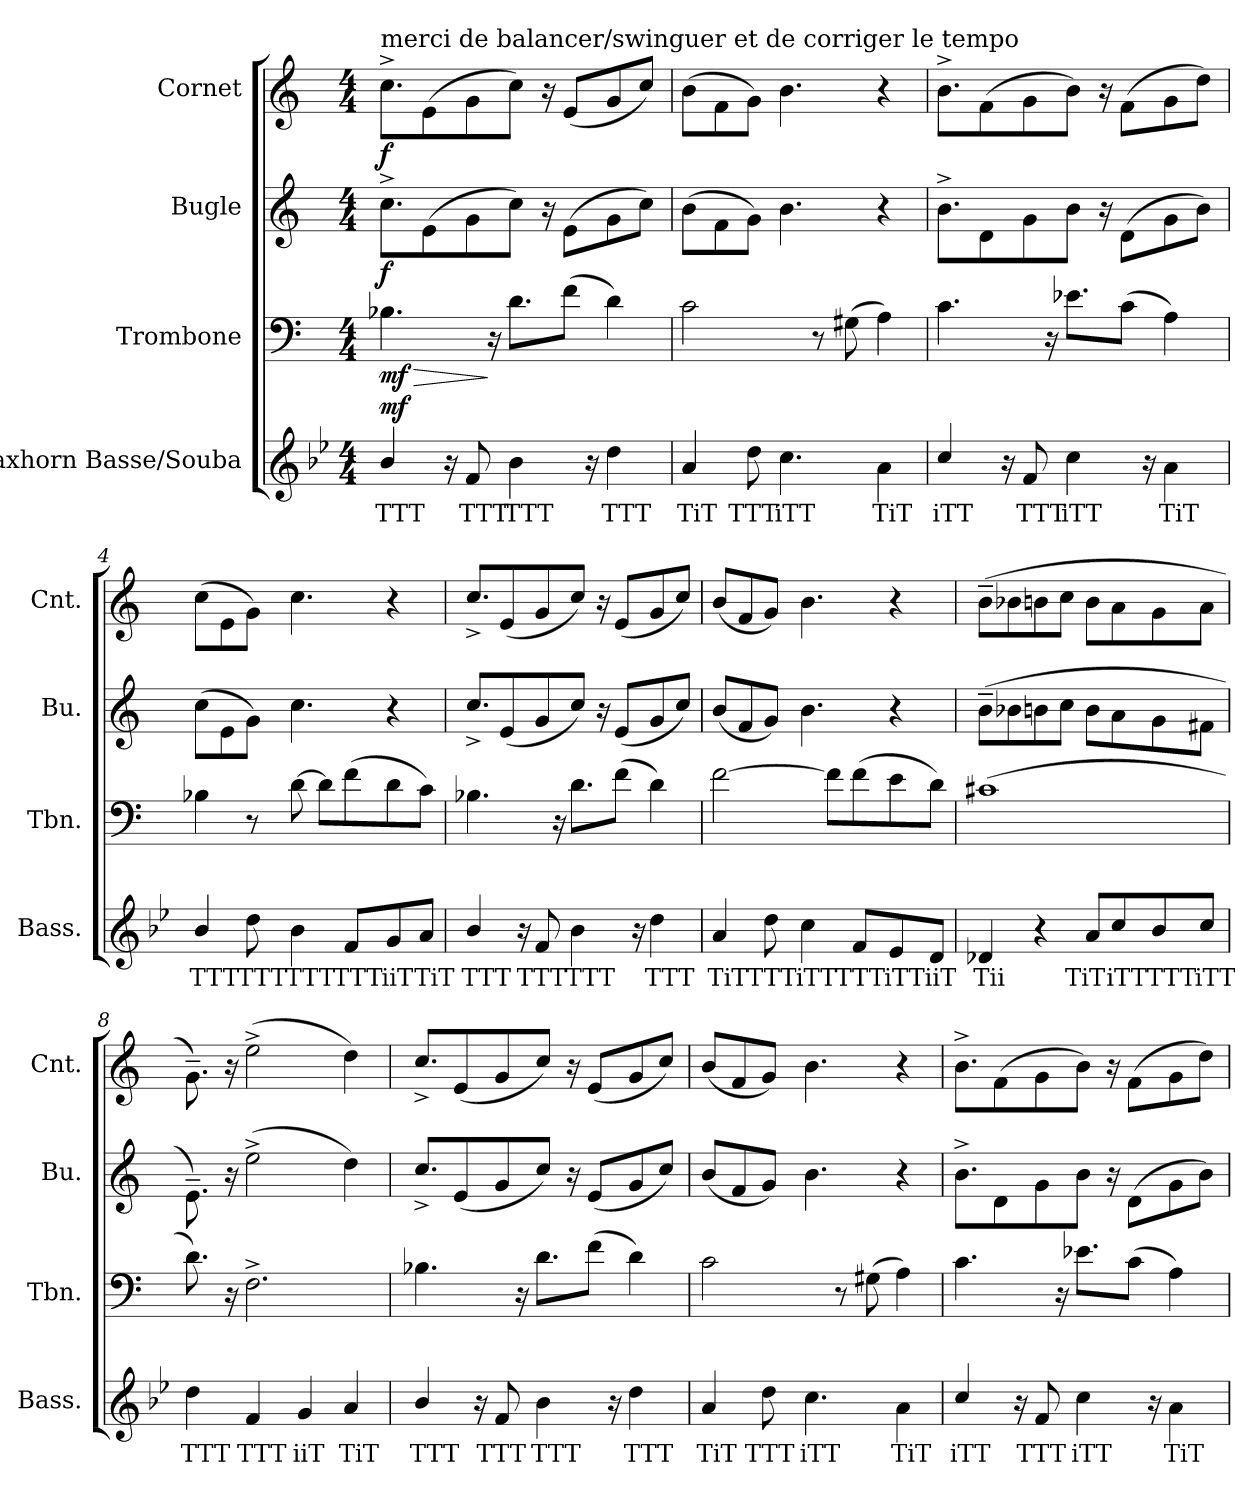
**kern	**text	**dynam	**kern	**dynam	**kern	**dynam	**kern	**dynam
*part4	*part4	*part4	*part3	*part3	*part2	*part2	*part1	*part1
*staff4	*staff4	*staff4	*staff3	*staff3	*staff2	*staff2	*staff1	*staff1
*I"Saxhorn Basse/Souba	*	*	*I"Trombone	*	*I"Bugle	*	*I"Cornet	*
*I'Bass.	*	*	*I'Tbn.	*	*I'Bu.	*	*I'Cnt.	*
*clefG2	*	*	*clefF4	*	*clefG2	*	*clefG2	*
*ITrd8c14	*	*	*	*	*ITrd1c2	*	*ITrd1c2	*
*k[b-e-]	*	*	*k[]	*	*k[b-e-]	*	*k[b-e-]	*
*M4/4	*	*	*M4/4	*	*M4/4	*	*M4/4	*
*MM150	*	*	*MM150	*	*MM150	*	*MM150	*
=1	=1	=1	=1	=1	=1	=1	=1	=1
!	!	!	!	!	!	!	!LO:TX:a:t=merci de balancer/swinguer et de corriger le tempo	!
!	!LO:LY:b	!LO:DY:b	!	!LO:HP:b	!	!	!	!
!	!	!	!	!LO:DY:n=1:b	!	!LO:DY:b	!	!LO:DY:b
4B-/	TTT	mf	4.B-X\	> mf	8.b-^\L	f	8.b-^\L	f
.	.	.	.	.	(>8d\	.	(>8d\	.
16r	.	.	.	.	.	.	.	.
!	!LO:LY:b	!	!	!	!	!	!	!
8F/	TTT	.	.	.	8f\	.	8f\	.
.	.	.	16r	]	.	.	.	.
!	!LO:LY:b	!	!	!	!	!	!	!
4B-\	TTT	.	8.d\L	.	8b-\J)	.	8b-\J)	.
.	.	.	.	.	16r	.	16r	.
.	.	.	(>8f\J	.	(>8d\L	.	(>8d/L	.
16r	.	.	.	.	.	.	.	.
!	!LO:LY:b	!	!	!	!	!	!	!
4d\	TTT	.	4d\)	.	8f\	.	8f/	.
.	.	.	.	.	8b-\J)	.	8b-/J)	.
=2	=2	=2	=2	=2	=2	=2	=2	=2
!	!LO:LY:b	!	!	!	!	!	!	!
4A/	TiT	.	2c\	.	(>8a\L	.	(>8a\L	.
.	.	.	.	.	8e-\	.	8e-\	.
!	!LO:LY:b	!	!	!	!	!	!	!
8d\	TTT	.	.	.	8f\J)	.	8f\J)	.
!	!LO:LY:b	!	!	!	!	!	!	!
4.c\	iTT	.	.	.	4.a\	.	4.a\	.
.	.	.	8r	.	.	.	.	.
.	.	.	(>8G#X\	.	.	.	.	.
!	!LO:LY:b	!	!	!	!	!	!	!
4A\	TiT	.	4A\)	.	4r	.	4r	.
!!LO:LB:g=z
=3	=3	=3	=3	=3	=3	=3	=3	=3
!	!LO:LY:b	!	!	!	!	!	!	!
4c/	iTT	.	4.c\	.	8.a^\L	.	8.a^\L	.
.	.	.	.	.	8c\	.	(>8e-\	.
16r	.	.	.	.	.	.	.	.
!	!LO:LY:b	!	!	!	!	!	!	!
8F/	TTT	.	.	.	8f\	.	8f\	.
.	.	.	16r	.	.	.	.	.
!	!LO:LY:b	!	!	!	!	!	!	!
4c\	iTT	.	8.e-X\L	.	8a\J	.	8a\J)	.
.	.	.	.	.	16r	.	16r	.
.	.	.	(>8c\J	.	(>8c\L	.	(>8e-\L	.
16r	.	.	.	.	.	.	.	.
!	!LO:LY:b	!	!	!	!	!	!	!
4A\	TiT	.	4A\)	.	8f\	.	8f\	.
.	.	.	.	.	8a\J)	.	8cc\J)	.
=4	=4	=4	=4	=4	=4	=4	=4	=4
!	!LO:LY:b	!	!	!	!	!	!	!
4B-/	TTT	.	4B-X\	.	(>8b-\L	.	(>8b-\L	.
.	.	.	.	.	8d\	.	8d\	.
!	!LO:LY:b	!	!	!	!	!	!	!
8d\	TTT	.	8r	.	8f\J)	.	8f\J)	.
!	!LO:LY:b	!	!	!	!	!	!	!
4B-\	TTT	.	[8d\	.	4.b-\	.	4.b-\	.
.	.	.	8d\L]	.	.	.	.	.
!	!LO:LY:b	!	!	!	!	!	!	!
8F/L	TTT	.	(>8f\	.	.	.	.	.
!	!LO:LY:b	!	!	!	!	!	!	!
8G/	iiT	.	8d\	.	4r	.	4r	.
!	!LO:LY:b	!	!	!	!	!	!	!
8A/J	TiT	.	8c\J)	.	.	.	.	.
!!LO:LB:g=z
=5	=5	=5	=5	=5	=5	=5	=5	=5
!	!LO:LY:b	!	!	!	!	!	!	!
4B-/	TTT	.	4.B-X\	.	8.b-^/L	.	8.b-^/L	.
.	.	.	.	.	(<8d/	.	(<8d/	.
16r	.	.	.	.	.	.	.	.
!	!LO:LY:b	!	!	!	!	!	!	!
8F/	TTT	.	.	.	8f/	.	8f/	.
.	.	.	16r	.	.	.	.	.
!	!LO:LY:b	!	!	!	!	!	!	!
4B-\	TTT	.	8.d\L	.	8b-/J)	.	8b-/J)	.
.	.	.	.	.	16r	.	16r	.
.	.	.	(>8f\J	.	(>8d/L	.	(>8d/L	.
16r	.	.	.	.	.	.	.	.
!	!LO:LY:b	!	!	!	!	!	!	!
4d\	TTT	.	4d\)	.	8f/	.	8f/	.
.	.	.	.	.	8b-/J)	.	8b-/J)	.
=6	=6	=6	=6	=6	=6	=6	=6	=6
!	!LO:LY:b	!	!	!	!	!	!	!
4A/	TiT	.	[2f\	.	(>8a/L	.	(>8a/L	.
.	.	.	.	.	8e-/	.	8e-/	.
!	!LO:LY:b	!	!	!	!	!	!	!
8d\	TTT	.	.	.	8f/J)	.	8f/J)	.
!	!LO:LY:b	!	!	!	!	!	!	!
4c\	iTT	.	.	.	4.a\	.	4.a\	.
.	.	.	8f\L]	.	.	.	.	.
!	!LO:LY:b	!	!	!	!	!	!	!
8F/L	TTT	.	(>8f\	.	.	.	.	.
!	!LO:LY:b	!	!	!	!	!	!	!
8E-/	iTT	.	8e\	.	4r	.	4r	.
!	!LO:LY:b	!	!	!	!	!	!	!
8D/J	iiT	.	8d\J)	.	.	.	.	.
!!LO:PB:g=z
=7	=7	=7	=7	=7	=7	=7	=7	=7
!	!LO:LY:b	!	!	!	!	!	!	!
4D-X/	Tii	.	(>1c#X	.	(>8a~\L	.	(>8a~\L	.
.	.	.	.	.	8a-X\	.	8a-X\	.
4r	.	.	.	.	8an\	.	8an\	.
.	.	.	.	.	8b-\J	.	8b-\J	.
!	!LO:LY:b	!	!	!	!	!	!	!
8A/L	TiT	.	.	.	8a\L	.	8a\L	.
!	!LO:LY:b	!	!	!	!	!	!	!
8c/	iTT	.	.	.	8g\	.	8g\	.
!	!LO:LY:b	!	!	!	!	!	!	!
8B-/	TTT	.	.	.	8f\	.	8f\	.
!	!LO:LY:b	!	!	!	!	!	!	!
8c/J	iTT	.	.	.	8en\J	.	8g\J	.
=8	=8	=8	=8	=8	=8	=8	=8	=8
!	!LO:LY:b	!	!	!	!	!	!	!
4d\	TTT	.	8.d\)	.	8.d~\)	.	8.f~\)	.
.	.	.	16r	.	16r	.	16r	.
!	!LO:LY:b	!	!	!	!	!	!	!
4F/	TTT	.	2.F^\	.	(>2dd^\	.	(>2dd^\	.
!	!LO:LY:b	!	!	!	!	!	!	!
4G/	iiT	.	.	.	.	.	.	.
!	!LO:LY:b	!	!	!	!	!	!	!
4A/	TiT	.	.	.	4cc\)	.	4cc\)	.
!!LO:LB:g=z
=9	=9	=9	=9	=9	=9	=9	=9	=9
!	!LO:LY:b	!	!	!	!	!	!	!
4B-/	TTT	.	4.B-X\	.	8.b-^/L	.	8.b-^/L	.
.	.	.	.	.	(<8d/	.	(<8d/	.
16r	.	.	.	.	.	.	.	.
!	!LO:LY:b	!	!	!	!	!	!	!
8F/	TTT	.	.	.	8f/	.	8f/	.
.	.	.	16r	.	.	.	.	.
!	!LO:LY:b	!	!	!	!	!	!	!
4B-\	TTT	.	8.d\L	.	8b-/J)	.	8b-/J)	.
.	.	.	.	.	16r	.	16r	.
.	.	.	(>8f\J	.	(>8d/L	.	(>8d/L	.
16r	.	.	.	.	.	.	.	.
!	!LO:LY:b	!	!	!	!	!	!	!
4d\	TTT	.	4d\)	.	8f/	.	8f/	.
.	.	.	.	.	8b-/J)	.	8b-/J)	.
=10	=10	=10	=10	=10	=10	=10	=10	=10
!	!LO:LY:b	!	!	!	!	!	!	!
4A/	TiT	.	2c\	.	(>8a/L	.	(>8a/L	.
.	.	.	.	.	8e-/	.	8e-/	.
!	!LO:LY:b	!	!	!	!	!	!	!
8d\	TTT	.	.	.	8f/J)	.	8f/J)	.
!	!LO:LY:b	!	!	!	!	!	!	!
4.c\	iTT	.	.	.	4.a\	.	4.a\	.
.	.	.	8r	.	.	.	.	.
.	.	.	(>8G#X\	.	.	.	.	.
!	!LO:LY:b	!	!	!	!	!	!	!
4A\	TiT	.	4A\)	.	4r	.	4r	.
=11	=11	=11	=11	=11	=11	=11	=11	=11
!	!LO:LY:b	!	!	!	!	!	!	!
4c/	iTT	.	4.c\	.	8.a^\L	.	8.a^\L	.
.	.	.	.	.	8c\	.	(>8e-\	.
16r	.	.	.	.	.	.	.	.
!	!LO:LY:b	!	!	!	!	!	!	!
8F/	TTT	.	.	.	8f\	.	8f\	.
.	.	.	16r	.	.	.	.	.
!	!LO:LY:b	!	!	!	!	!	!	!
4c\	iTT	.	8.e-X\L	.	8a\J	.	8a\J)	.
.	.	.	.	.	16r	.	16r	.
.	.	.	(>8c\J	.	(>8c\L	.	(>8e-\L	.
16r	.	.	.	.	.	.	.	.
!	!LO:LY:b	!	!	!	!	!	!	!
4A\	TiT	.	4A\)	.	8f\	.	8f\	.
.	.	.	.	.	8a\J)	.	8cc\J)	.
=	=	=	=	=	=	=	=	=
*-	*-	*-	*-	*-	*-	*-	*-	*-
